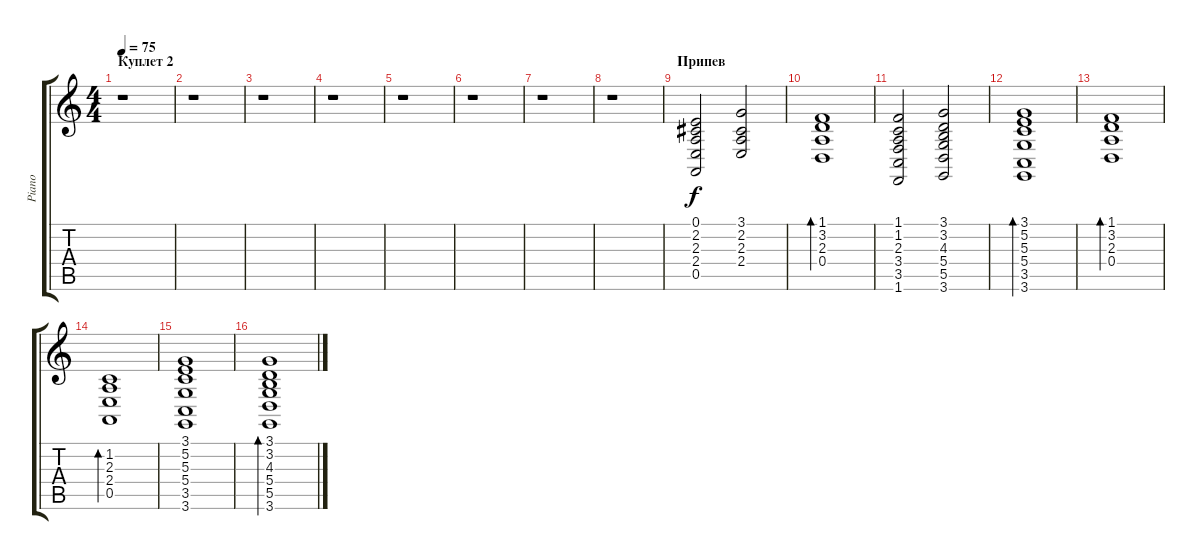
\track ("Piano" "Piano") {instrument acousticgrandpiano}
\staff {score tabs}
\tuning (E4 B3 G3 D3 A2 E2) {hide}
\ts (4 4)
\section ("" "Куплет 2")
\tempo 75
\clef g2
\ks c
r.1{dy f} |
r.1 |
r.1 |
r.1 |
r.1 |
r.1 |
r.1 |
r.1 |
\section ("" "Припев")
(0.1 2.2 2.3 2.4 0.5).2 (3.1 2.2 2.3 2.4).2 |
(1.1 3.2 2.3 0.4).1{bd 240} |
(1.1 1.2 2.3 3.4 3.5 1.6).2 (3.1 3.2 4.3 5.4 5.5 3.6).2 |
(3.1 5.2 5.3 5.4 3.5 3.6).1{bd 120} |
(1.1 3.2 2.3 0.4).1{bd 480} |
(1.2 2.3 2.4 0.5).1{bd 480} |
(3.1 5.2 5.3 5.4 3.5 3.6).1 |
(3.1 3.2 4.3 5.4 5.5 3.6).1{bd 480}
